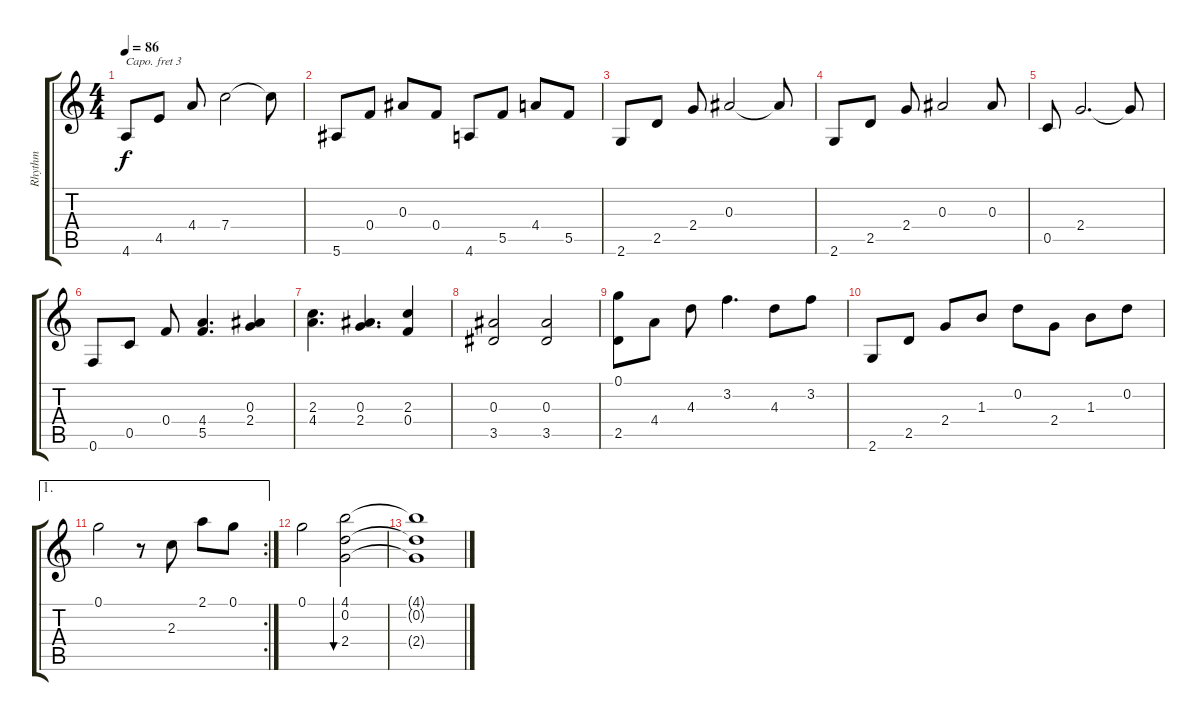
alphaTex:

\track ("Rhythm" "Rhythm") {instrument acousticguitarnylon}
\staff {score tabs}
\capo 3
\tuning (E4 B3 G3 D3 A2 D2) {hide}
\ts (4 4)
\tempo 86
\clef g2
\ks c
4.6.8{dy f} 4.5.8 4.4.8 7.4.2 7.4{t}.8 |
5.6.8 0.4.8 0.3.8 0.4.8 4.6.8 5.5.8 4.4.8 5.5.8 |
2.6.8 2.5.8 2.4.8 0.3.2 0.3{t}.8 |
2.6.8 2.5.8 2.4.8 0.3.2 0.3.8 |
0.5.8 2.4.2{d} 2.4{t}.8 |
0.6.8 0.5.8 0.4.8 (4.4 5.5).4{d} (0.3 2.4).4 |
(2.3 4.4).4{d} (0.3 2.4).4{d} (2.3 0.4).4 |
(0.3 3.5).2 (0.3 3.5).2 |
(0.1 2.5).8 4.4.8 4.3.8 3.2.4{d} 4.3.8 3.2.8 |
2.6.8 2.5.8 2.4.8 1.3.8 0.2.8 2.4.8 1.3.8 0.2.8 |
\ae 1
\rc 2
0.1.2 r.8 2.3.8 2.1.8 0.1.8 |
0.1.2 (4.1 0.2 2.4).2{bu 240} |
(4.1{t} 0.2{t} 2.4{t}).1
